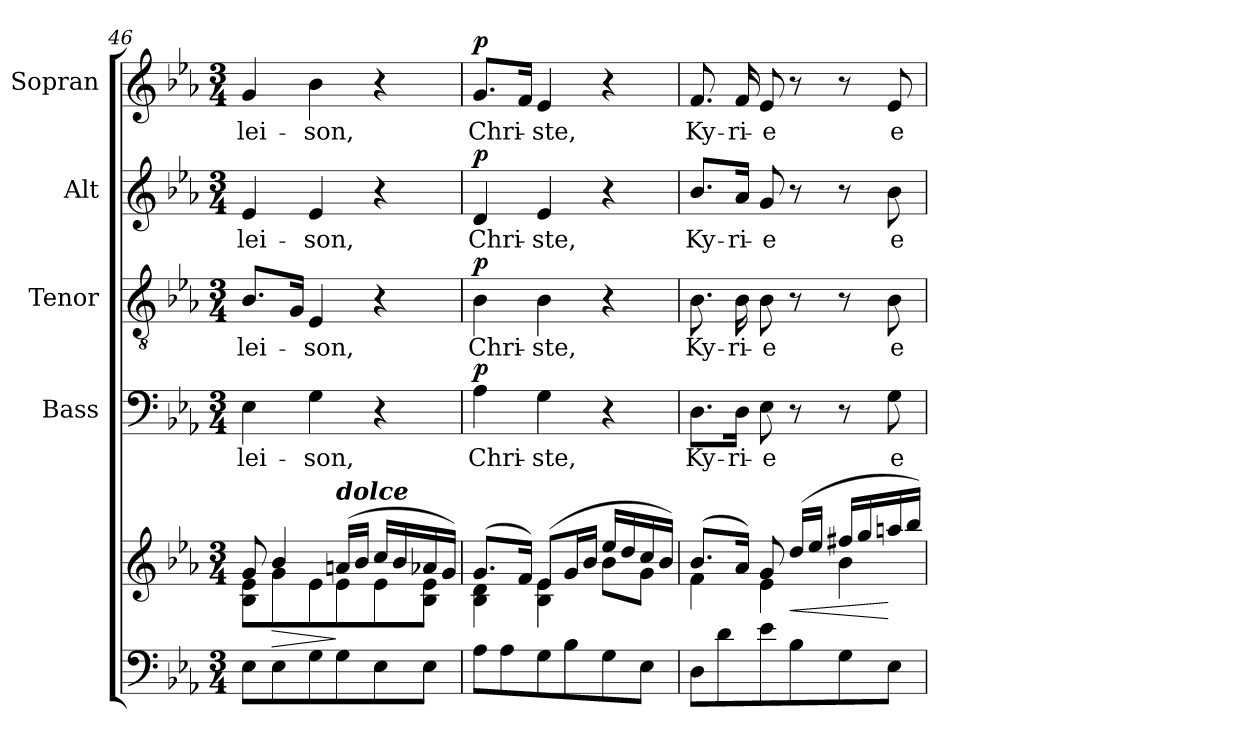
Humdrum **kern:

**kern	**kern	**dynam	**kern	**text	**dynam	**kern	**text	**dynam	**kern	**text	**dynam	**kern	**text	**dynam
*part5	*part5	*part5	*part4	*part4	*part4	*part3	*part3	*part3	*part2	*part2	*part2	*part1	*part1	*part1
*staff6	*staff5	*staff5/6	*staff4	*staff4	*staff4	*staff3	*staff3	*staff3	*staff2	*staff2	*staff2	*staff1	*staff1	*staff1
*	*	*	*I"Bass	*	*	*I"Tenor	*	*	*I"Alt	*	*	*I"Sopran	*	*
*	*	*	*I'B.	*	*	*I'T.	*	*	*I'A.	*	*	*I'S.	*	*
*clefF4	*clefG2	*	*clefF4	*	*	*clefGv2	*	*	*clefG2	*	*	*clefG2	*	*
*k[b-e-a-]	*k[b-e-a-]	*	*k[b-e-a-]	*	*	*k[b-e-a-]	*	*	*k[b-e-a-]	*	*	*k[b-e-a-]	*	*
*E-:	*E-:	*	*E-:	*	*	*E-:	*	*	*E-:	*	*	*E-:	*	*
*M3/4	*M3/4	*	*M3/4	*	*	*M3/4	*	*	*M3/4	*	*	*M3/4	*	*
=46	=46	=46	=46	=46	=46	=46	=46	=46	=46	=46	=46	=46	=46	=46
*	*^	*	*	*	*	*	*	*	*	*	*	*	*	*
!	!	!	!	!	!LO:LY:b	!	!	!LO:LY:b	!	!	!LO:LY:b	!	!	!LO:LY:b	!
8E-\L	8g/	8B-\ 8e-\L	.	4E-\	-lei-	.	8.B-/L	-lei-	.	4e-/	-lei-	.	4g/	-lei-	.
!	!	!	!LO:HP:b	!	!	!	!	!	!	!	!	!	!	!	!
8E-\	4b-/	8g\	>	.	.	.	.	.	.	.	.	.	.	.	.
.	.	.	.	.	.	.	16G/Jk	.	.	.	.	.	.	.	.
!	!	!	!	!	!LO:LY:b	!	!	!LO:LY:b	!	!	!LO:LY:b	!	!	!LO:LY:b	!
8G\	.	8e-\	.	4G\	-son,	.	4E-/	-son,	.	4e-/	-son,	.	4b-\	-son,	.
!	!LO:TX:a:Bi:t=dolce	!	!	!	!	!	!	!	!	!	!	!	!	!	!
8G\	(>16an/LL	8e-\	]	.	.	.	.	.	.	.	.	.	.	.	.
.	16b-/JJ	.	.	.	.	.	.	.	.	.	.	.	.	.	.
8E-\	16cc/LL	8e-\	.	4r	.	.	4r	.	.	4r	.	.	4r	.	.
.	16b-/	.	.	.	.	.	.	.	.	.	.	.	.	.	.
8E-\J	16a-X/	8B-\ 8e-\J	.	.	.	.	.	.	.	.	.	.	.	.	.
.	16g/JJ)	.	.	.	.	.	.	.	.	.	.	.	.	.	.
=47	=47	=47	=47	=47	=47	=47	=47	=47	=47	=47	=47	=47	=47	=47	=47
!	!	!	!	!	!LO:LY:b	!LO:DY:a	!	!LO:LY:b	!LO:DY:a	!	!LO:LY:b	!LO:DY:a	!	!LO:LY:b	!LO:DY:a
8A-\L	(>8.g/L	4B-\ 4d\	.	4A-\	Chri-	p	4B-\	Chri-	p	4d/	Chri-	p	8.g/L	Chri-	p
8A-\	.	.	.	.	.	.	.	.	.	.	.	.	.	.	.
.	16f/Jk)	.	.	.	.	.	.	.	.	.	.	.	16f/Jk	.	.
!	!	!	!	!	!LO:LY:b	!	!	!LO:LY:b	!	!	!LO:LY:b	!	!	!LO:LY:b	!
8G\	(>8e-/L	4B-\ 4e-\	.	4G\	-ste,	.	4B-\	-ste,	.	4e-/	-ste,	.	4e-/	-ste,	.
8B-\	16g/L	.	.	.	.	.	.	.	.	.	.	.	.	.	.
.	16b-/JJ	.	.	.	.	.	.	.	.	.	.	.	.	.	.
8G\	16ee-/LL	8b-\L	.	4r	.	.	4r	.	.	4r	.	.	4r	.	.
.	16dd/	.	.	.	.	.	.	.	.	.	.	.	.	.	.
8E-\J	16cc/	8g\J	.	.	.	.	.	.	.	.	.	.	.	.	.
.	16b-/JJ)	.	.	.	.	.	.	.	.	.	.	.	.	.	.
=48	=48	=48	=48	=48	=48	=48	=48	=48	=48	=48	=48	=48	=48	=48	=48
!	!	!	!	!	!LO:LY:b	!	!	!LO:LY:b	!	!	!LO:LY:b	!	!	!LO:LY:b	!
8D\L	(>8.b-/L	4f\	.	8.D\L	Ky-	.	8.B-\	Ky-	.	8.b-/L	Ky-	.	8.f/	Ky-	.
8d\	.	.	.	.	.	.	.	.	.	.	.	.	.	.	.
!	!	!	!	!	!LO:LY:b	!	!	!LO:LY:b	!	!	!LO:LY:b	!	!	!LO:LY:b	!
.	16a-/Jk)	.	.	16D\Jk	-ri-	.	16B-\	-ri-	.	16a-/Jk	-ri-	.	16f/	-ri-	.
!	!	!	!	!	!LO:LY:b	!	!	!LO:LY:b	!	!	!LO:LY:b	!	!	!LO:LY:b	!
8e-\	8g/	4e-\	.	8E-\	-e	.	8B-\	-e	.	8g/	-e	.	8e-/	-e	.
!	!	!	!LO:HP:b	!	!	!	!	!	!	!	!	!	!	!	!
8B-\	(>16dd/LL	.	<	8r	.	.	8r	.	.	8r	.	.	8r	.	.
.	16ee-/JJ	.	.	.	.	.	.	.	.	.	.	.	.	.	.
8G\	16ff#X/LL	4b-\	.	8r	.	.	8r	.	.	8r	.	.	8r	.	.
.	16gg/	.	.	.	.	.	.	.	.	.	.	.	.	.	.
!	!	!	!	!	!LO:LY:b	!	!	!LO:LY:b	!	!	!LO:LY:b	!	!	!LO:LY:b	!
8E-\J	16aan/	.	[	8G\	e-	.	8B-\	e-	.	8b-\	e-	.	8e-/	e-	.
.	16bb-/JJ)	.	.	.	.	.	.	.	.	.	.	.	.	.	.
*	*v	*v	*	*	*	*	*	*	*	*	*	*	*	*	*
=	=	=	=	=	=	=	=	=	=	=	=	=	=	=
*-	*-	*-	*-	*-	*-	*-	*-	*-	*-	*-	*-	*-	*-	*-
